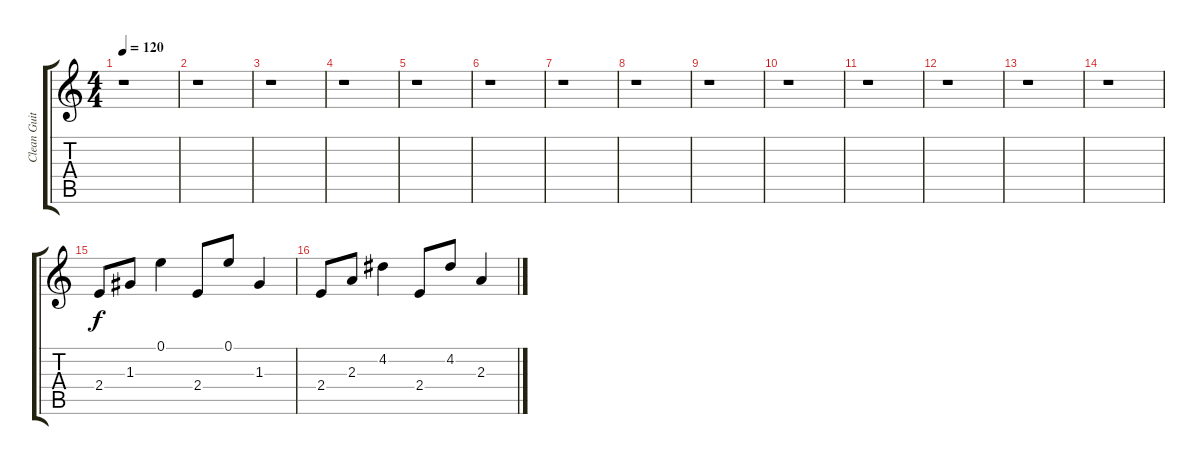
\track ("Clean Guitar" "Clean Guit") {instrument electricguitarclean}
\staff {score tabs}
\tuning (E4 B3 G3 D3 A2 E2) {hide}
\ts (4 4)
\tempo 120
\clef g2
\ks c
r.1{dy f} |
r.1 |
r.1 |
r.1 |
r.1 |
r.1 |
r.1 |
r.1 |
r.1 |
r.1 |
r.1 |
r.1 |
r.1 |
r.1 |
2.4.8 1.3.8 0.1.4 2.4.8 0.1.8 1.3.4 |
2.4.8 2.3.8 4.2.4 2.4.8 4.2.8 2.3.4
